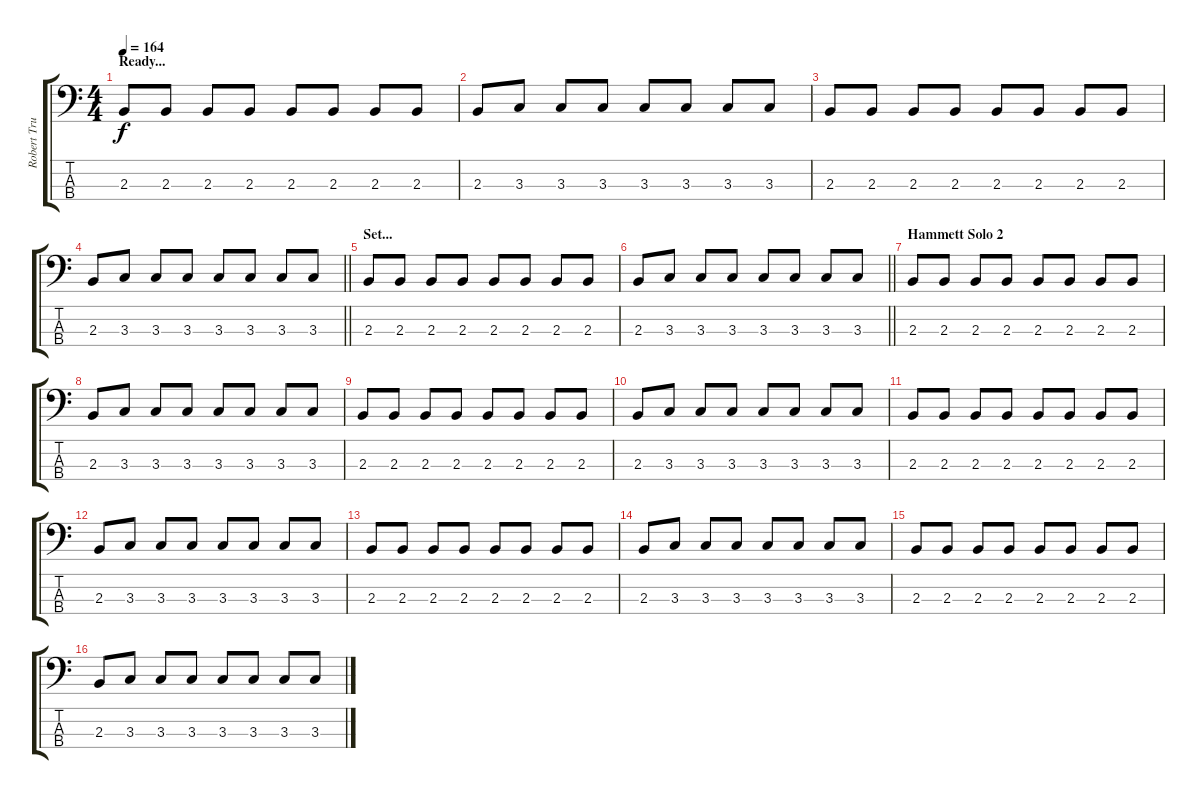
\track ("Robert Trujillo" "Robert Tru") {instrument electricbassfinger}
\staff {score tabs}
\tuning (G2 D2 A1 E1) {hide}
\ts (4 4)
\section ("" "Ready...")
\tempo 164
\clef f4
\ks c
2.3.8{dy f} 2.3.8 2.3.8 2.3.8 2.3.8 2.3.8 2.3.8 2.3.8 |
2.3.8 3.3.8 3.3.8 3.3.8 3.3.8 3.3.8 3.3.8 3.3.8 |
2.3.8 2.3.8 2.3.8 2.3.8 2.3.8 2.3.8 2.3.8 2.3.8 |
\barLineRight lightlight
2.3.8 3.3.8 3.3.8 3.3.8 3.3.8 3.3.8 3.3.8 3.3.8 |
\section ("" "Set...")
2.3.8 2.3.8 2.3.8 2.3.8 2.3.8 2.3.8 2.3.8 2.3.8 |
\barLineRight lightlight
2.3.8 3.3.8 3.3.8 3.3.8 3.3.8 3.3.8 3.3.8 3.3.8 |
\section ("" "Hammett Solo 2")
2.3.8 2.3.8 2.3.8 2.3.8 2.3.8 2.3.8 2.3.8 2.3.8 |
2.3.8 3.3.8 3.3.8 3.3.8 3.3.8 3.3.8 3.3.8 3.3.8 |
2.3.8 2.3.8 2.3.8 2.3.8 2.3.8 2.3.8 2.3.8 2.3.8 |
2.3.8 3.3.8 3.3.8 3.3.8 3.3.8 3.3.8 3.3.8 3.3.8 |
2.3.8 2.3.8 2.3.8 2.3.8 2.3.8 2.3.8 2.3.8 2.3.8 |
2.3.8 3.3.8 3.3.8 3.3.8 3.3.8 3.3.8 3.3.8 3.3.8 |
2.3.8 2.3.8 2.3.8 2.3.8 2.3.8 2.3.8 2.3.8 2.3.8 |
2.3.8 3.3.8 3.3.8 3.3.8 3.3.8 3.3.8 3.3.8 3.3.8 |
2.3.8 2.3.8 2.3.8 2.3.8 2.3.8 2.3.8 2.3.8 2.3.8 |
2.3.8 3.3.8 3.3.8 3.3.8 3.3.8 3.3.8 3.3.8 3.3.8
